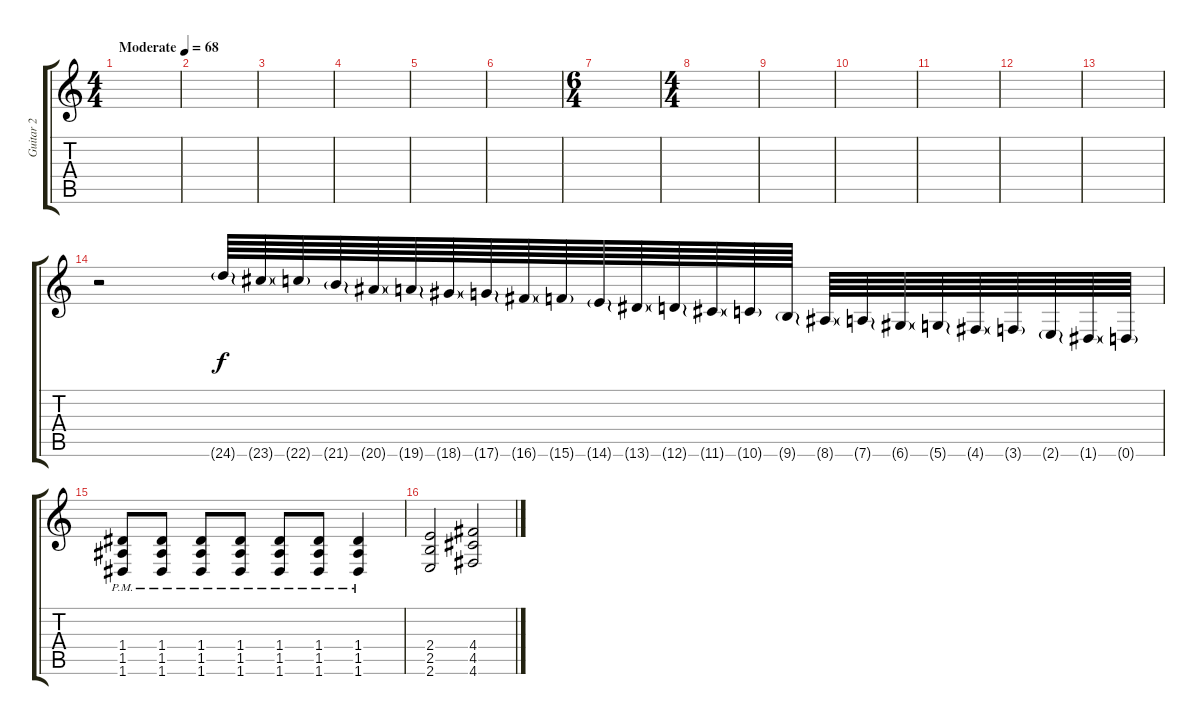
\track ("Guitar 2" "Guitar 2") {instrument distortionguitar}
\staff {score tabs}
\tuning (E4 B3 G3 D3 A2 D2) {hide}
\ts (4 4)
\tempo (68 "Moderate")
\clef g2
\ks c
|
|
|
|
|
|
\ts (6 4)
|
\ts (4 4)
|
|
|
|
|
|
r.2 24.6{g}.64 23.6{g}.64 22.6{g}.64 21.6{g}.64 20.6{g}.64 19.6{g}.64 18.6{g}.64 17.6{g}.64 16.6{g}.64 15.6{g}.64 14.6{g}.64 13.6{g}.64 12.6{g}.64 11.6{g}.64 10.6{g}.64 9.6{g}.64 8.6{g}.64 7.6{g}.64 6.6{g}.64 5.6{g}.64 4.6{g}.64 3.6{g}.64 2.6{g}.64 1.6{g}.64 0.6{g}.64 |
(1.4{pm} 1.5{pm} 1.6{pm}).8{dy f} (1.4{pm} 1.5{pm} 1.6{pm}).8 (1.4{pm} 1.5{pm} 1.6{pm}).8 (1.4{pm} 1.5{pm} 1.6{pm}).8 (1.4{pm} 1.5{pm} 1.6{pm}).8 (1.4{pm} 1.5{pm} 1.6{pm}).8 (1.4{pm} 1.5{pm} 1.6{pm}).4 |
(2.4 2.5 2.6).2 (4.4 4.5 4.6).2
